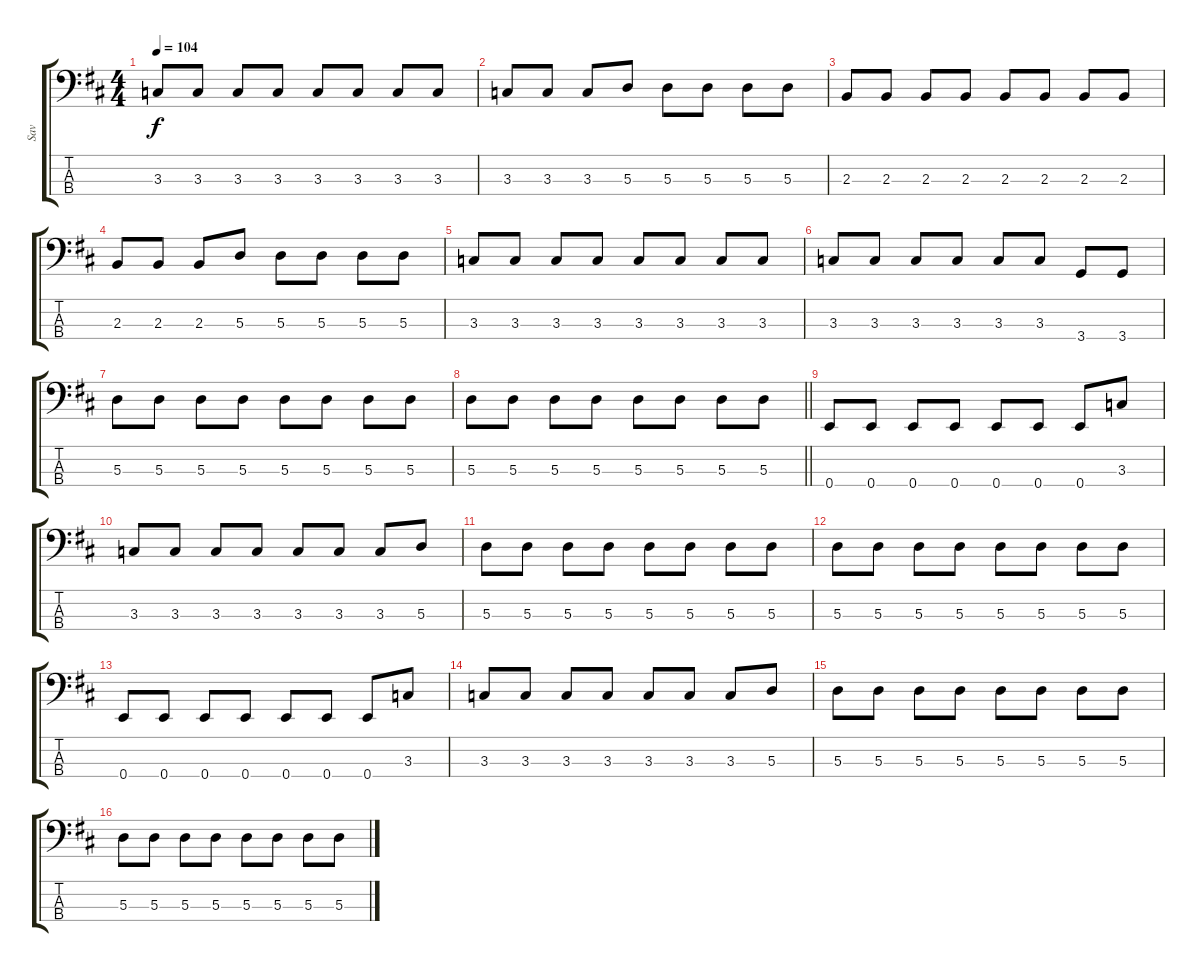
\track ("Sav" "Sav") {instrument electricbassfinger}
\staff {score tabs}
\tuning (G2 D2 A1 E1) {hide}
\ts (4 4)
\tempo 104
\clef f4
\ks d
3.3.8{dy f} 3.3.8 3.3.8 3.3.8 3.3.8 3.3.8 3.3.8 3.3.8 |
3.3.8 3.3.8 3.3.8 5.3.8 5.3.8 5.3.8 5.3.8 5.3.8 |
2.3.8 2.3.8 2.3.8 2.3.8 2.3.8 2.3.8 2.3.8 2.3.8 |
2.3.8 2.3.8 2.3.8 5.3.8 5.3.8 5.3.8 5.3.8 5.3.8 |
3.3.8 3.3.8 3.3.8 3.3.8 3.3.8 3.3.8 3.3.8 3.3.8 |
3.3.8 3.3.8 3.3.8 3.3.8 3.3.8 3.3.8 3.4.8 3.4.8 |
5.3.8 5.3.8 5.3.8 5.3.8 5.3.8 5.3.8 5.3.8 5.3.8 |
\barLineRight lightlight
5.3.8 5.3.8 5.3.8 5.3.8 5.3.8 5.3.8 5.3.8 5.3.8 |
0.4.8 0.4.8 0.4.8 0.4.8 0.4.8 0.4.8 0.4.8 3.3.8 |
3.3.8 3.3.8 3.3.8 3.3.8 3.3.8 3.3.8 3.3.8 5.3.8 |
5.3.8 5.3.8 5.3.8 5.3.8 5.3.8 5.3.8 5.3.8 5.3.8 |
5.3.8 5.3.8 5.3.8 5.3.8 5.3.8 5.3.8 5.3.8 5.3.8 |
0.4.8 0.4.8 0.4.8 0.4.8 0.4.8 0.4.8 0.4.8 3.3.8 |
3.3.8 3.3.8 3.3.8 3.3.8 3.3.8 3.3.8 3.3.8 5.3.8 |
5.3.8 5.3.8 5.3.8 5.3.8 5.3.8 5.3.8 5.3.8 5.3.8 |
5.3.8 5.3.8 5.3.8 5.3.8 5.3.8 5.3.8 5.3.8 5.3.8
